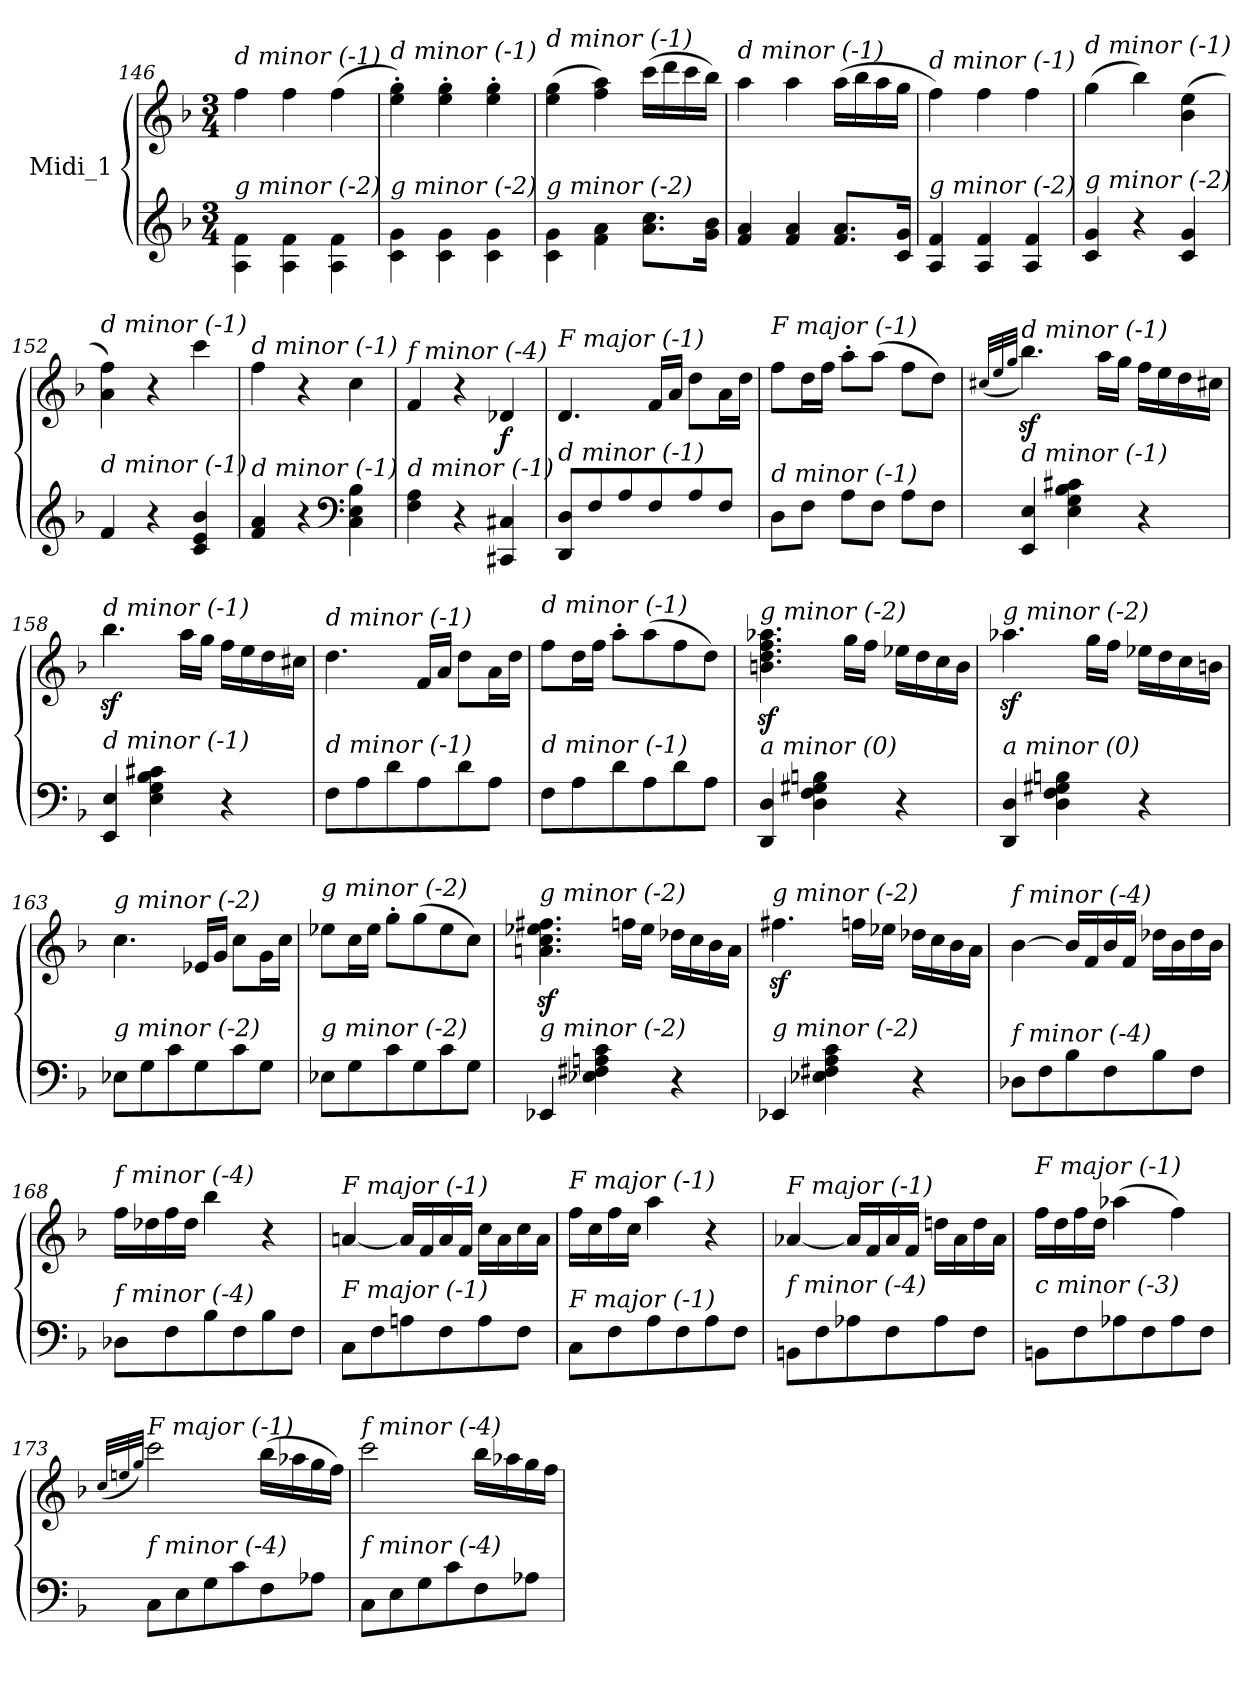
**kern	**kern	**dynam
*part1	*part1	*part1
*staff2	*staff1	*staff1/2
*I"Midi_1	*	*
*clefG2	*clefG2	*
*k[b-]	*k[b-]	*
*F:	*F:	*
*M3/4	*M3/4	*
=146	=146	=146
*^	*	*
!	!	!LO:TX:i:t=d minor (-1)	!
!LO:TX:i:t=g minor (-2)	!	!	!
2ryy	4A\ 4f\	4ff\	.
.	4A\ 4f\	4ff\	.
4ryy	4A\ 4f\	(>4ff\	.
=147	=147	=147	=147
!	!	!LO:TX:i:t=d minor (-1)	!
!LO:TX:i:t=g minor (-2)	!	!	!
2ryy	4c\ 4g\	4ee\' 4gg\')	.
.	4c\ 4g\	4ee\' 4gg\'	.
4ryy	4c\ 4g\	4ee\' 4gg\'	.
=148	=148	=148	=148
!	!	!LO:TX:i:t=d minor (-1)	!
!LO:TX:i:t=g minor (-2)	!	!	!
2ryy	4c\ 4g\	(>4ee\ 4gg\	.
.	4f\ 4a\	4ff\ 4aa\)	.
4ryy	8.a\ 8.cc\L	(>16ccc\LL	.
.	.	16ddd\	.
.	.	16ccc\	.
.	16g\ 16b-\Jk	16bb-\JJ)	.
!!LO:LB:g=z
=149	=149	=149	=149
!	!	!LO:TX:i:t=d minor (-1)	!
!LO:TX:i:t=g minor (-2)	!	!	!
*v	*v	*	*
4f/ 4a/	4aa\	.
4f/ 4a/	4aa\	.
8.f/ 8.a/L	(>16aa\LL	.
.	16bb-\	.
.	16aa\	.
16c/ 16g/Jk	16gg\JJ	.
=150	=150	=150
!	!LO:TX:i:t=d minor (-1)	!
!LO:TX:i:t=g minor (-2)	!	!
4A/ 4f/	4ff\)	.
4A/ 4f/	4ff\	.
4A/ 4f/	4ff\	.
=151	=151	=151
!	!LO:TX:i:t=d minor (-1)	!
!LO:TX:i:t=g minor (-2)	!	!
4c/ 4g/	(>4gg\	.
4r	4bb-\)	.
4c/ 4g/	(>4b-\ 4ee\	.
=152	=152	=152
!	!LO:TX:i:t=d minor (-1)	!
!LO:TX:i:t=d minor (-1)	!	!
4f/	4a\ 4ff\)	.
4r	4r	.
(4c/ 4e/ 4b-/	4ccc\	.
=153	=153	=153
!	!LO:TX:i:t=d minor (-1)	!
!LO:TX:i:t=d minor (-1)	!	!
4f/ 4a/	4ff\)	.
4r	4r	.
*clefF4	*	*
4C\ 4E\ 4B-\	4cc\	.
=154	=154	=154
!	!LO:TX:i:t=f minor (-4)	!
!LO:TX:i:t=d minor (-1)	!	!
4F\ 4A\	4f/	.
4r	4r	.
!	!	!LO:DY:b
4CC#X/ 4C#X/	4d-Xi/	f
=155	=155	=155
!	!LO:TX:i:t=F major (-1)	!
!LO:TX:i:t=d minor (-1)	!	!
8DD/ 8D/L	4.d/	.
8F/	.	.
8A/	.	.
8F/	16f/LL	.
.	16a/JJ	.
8A/	8dd\L	.
8F/J	16a\L	.
.	16dd\JJ	.
!!LO:PB:g=z
=156	=156	=156
!	!LO:TX:i:t=F major (-1)	!
!LO:TX:i:t=d minor (-1)	!	!
8D\L	8ff\L	.
8F\J	16dd\L	.
.	16ff\JJ	.
8A\L	8aa'\L	.
8F\J	(>8aa\J	.
8A\L	8ff\L	.
8F\J	8dd\J)	.
=157	=157	=157
.	(32qcc#X/LLL	.
.	32qee/	.
.	32qgg/JJJ	.
!	!LO:TX:i:t=d minor (-1)	!
!LO:TX:i:t=d minor (-1)	!	!
4EE/ 4E/	4.bb-z<\)	.
4E\ 4G\ 4B-\ 4c#X\	.	.
.	16aa\LL	.
.	16gg\JJ	.
4r	16ff\LL	.
.	16ee\	.
.	16dd\	.
.	16cc#\JJ	.
=158	=158	=158
!	!LO:TX:i:t=d minor (-1)	!
!LO:TX:i:t=d minor (-1)	!	!
4EE/ 4E/	4.bb-z<\	.
4E\ 4G\ 4B-\ 4c#X\	.	.
.	16aa\LL	.
.	16gg\JJ	.
4r	16ff\LL	.
.	16ee\	.
.	16dd\	.
.	16cc#X\JJ	.
=159	=159	=159
!	!LO:TX:i:t=d minor (-1)	!
!LO:TX:i:t=d minor (-1)	!	!
8F\L	4.dd\	.
8A\	.	.
8d\	.	.
8A\	16f/LL	.
.	16a/JJ	.
8d\	8dd\L	.
8A\J	16a\L	.
.	16dd\JJ	.
=160	=160	=160
!	!LO:TX:i:t=d minor (-1)	!
!LO:TX:i:t=d minor (-1)	!	!
8F\L	8ff\L	.
8A\	16dd\L	.
.	16ff\JJ	.
8d\	8aa'\L	.
8A\	(>8aa\	.
8d\	8ff\	.
8A\J	8dd\J)	.
!!LO:LB:g=z
=161	=161	=161
!	!LO:TX:i:t=g minor (-2)	!
!LO:TX:i:t=a minor (0)	!	!
4DD/ 4D/	4.bn\z< 4.dd\z< 4.ff\z< 4.aa-X\z<	.
4D\ 4F\ 4G#Xi\ 4Bn\	.	.
.	16gg\LL	.
.	16ff\JJ	.
4r	16ee-X\LL	.
.	16dd\	.
.	16cc\	.
.	16b\JJ	.
=162	=162	=162
!	!LO:TX:i:t=g minor (-2)	!
!LO:TX:i:t=a minor (0)	!	!
4DD/ 4D/	4.aa-Xz<\	.
4D\ 4F\ 4G#Xi\ 4Bn\	.	.
.	16gg\LL	.
.	16ff\JJ	.
4r	16ee-X\LL	.
.	16dd\	.
.	16cc\	.
.	16bn\JJ	.
=163	=163	=163
!	!LO:TX:i:t=g minor (-2)	!
!LO:TX:i:t=g minor (-2)	!	!
8E-X\L	4.cc\	.
8G\	.	.
8c\	.	.
8G\	16e-X/LL	.
.	16g/JJ	.
8c\	8cc\L	.
8G\J	16g\L	.
.	16cc\JJ	.
=164	=164	=164
!	!LO:TX:i:t=g minor (-2)	!
!LO:TX:i:t=g minor (-2)	!	!
8E-X\L	8ee-X\L	.
8G\	16cc\L	.
.	16ee-\JJ	.
8c\	8gg'\L	.
8G\	(>8gg\	.
8c\	8ee-\	.
8G\J	8cc\J)	.
!!LO:LB:g=z
=165	=165	=165
!	!LO:TX:i:t=g minor (-2)	!
!LO:TX:i:t=g minor (-2)	!	!
4EE-X/	4.anj\z< 4.cc\z< 4.ee-X\z< 4.ff#Xi\z<	.
4E-X\ 4F#Xi\ 4Anj\ 4c\	.	.
.	16ff\LL	.
.	16ee-\JJ	.
4r	16dd-XZ\LL	.
.	16cc\	.
.	16b-\	.
.	16a\JJ	.
=166	=166	=166
!	!LO:TX:i:t=g minor (-2)	!
!LO:TX:i:t=g minor (-2)	!	!
4EE-X/	4.ff#Xz<i\	.
4E-X\ 4F#Xi\ 4A\ 4c\	.	.
.	16ff\LL	.
.	16ee-X\JJ	.
4r	16dd-XZ\LL	.
.	16cc\	.
.	16b-\	.
.	16a\JJ	.
=167	=167	=167
!	!LO:TX:i:t=f minor (-4)	!
!LO:TX:i:t=f minor (-4)	!	!
8D-X\L	[4b-\	.
8F\	.	.
8B-\	16b-/LL]	.
.	16f/	.
8F\	16b-/	.
.	16f/JJ	.
8B-\	16dd-X\LL	.
.	16b-\	.
8F\J	16dd-\	.
.	16b-\JJ	.
=168	=168	=168
!	!LO:TX:i:t=f minor (-4)	!
!LO:TX:i:t=f minor (-4)	!	!
8D-X\L	16ff\LL	.
.	16dd-X\	.
8F\	16ff\	.
.	16dd-\JJ	.
8B-\	4bb-\	.
8F\	.	.
8B-\	4r	.
8F\J	.	.
!!LO:LB:g=z
=169	=169	=169
!	!LO:TX:i:t=F major (-1)	!
!LO:TX:i:t=F major (-1)	!	!
8C\L	[4anj/	.
8F\	.	.
8Anj\	16a/LL]	.
.	16f/	.
8F\	16a/	.
.	16f/JJ	.
8A\	16cc\LL	.
.	16a\	.
8F\J	16cc\	.
.	16a\JJ	.
=170	=170	=170
!	!LO:TX:i:t=F major (-1)	!
!LO:TX:i:t=F major (-1)	!	!
8C\L	16ff\LL	.
.	16cc\	.
8F\	16ff\	.
.	16cc\JJ	.
8A\	4aa\	.
8F\	.	.
8A\	4r	.
8F\J	.	.
=171	=171	=171
!	!LO:TX:i:t=F major (-1)	!
!LO:TX:i:t=f minor (-4)	!	!
8BBn\L	[4a-X/	.
8F\	.	.
8A-X\	16a-/LL]	.
.	16f/	.
8F\	16a-/	.
.	16f/JJ	.
8A-\	16ddnj\LL	.
.	16a-\	.
8F\J	16dd\	.
.	16a-\JJ	.
=172	=172	=172
!	!LO:TX:i:t=F major (-1)	!
!LO:TX:i:t=c minor (-3)	!	!
8BBn\L	16ff\LL	.
.	16dd\	.
8F\	16ff\	.
.	16dd\JJ	.
8A-X\	(>4aa-X\	.
8F\	.	.
8A-\	4ff\)	.
8F\J	.	.
!!LO:LB:g=z
=173	=173	=173
.	(32qcc/LLL	.
.	32qeenj/	.
.	32qgg/JJJ)	.
!	!LO:TX:i:t=F major (-1)	!
!LO:TX:i:t=f minor (-4)	!	!
8C\L	2ccc\	.
8E\	.	.
8G\	.	.
8c\	.	.
8F\	(>16bb-j\LL	.
.	16aa-X\	.
8A-X\J	16gg\	.
.	16ff\JJ)	.
=174	=174	=174
!	!LO:TX:i:t=f minor (-4)	!
!LO:TX:i:t=f minor (-4)	!	!
8C\L	2ccc\	.
8E\	.	.
8G\	.	.
8c\	.	.
8F\	16bb-\LL	.
.	16aa-X\	.
8A-X\J	16gg\	.
.	16ff\JJ	.
=	=	=
*-	*-	*-
